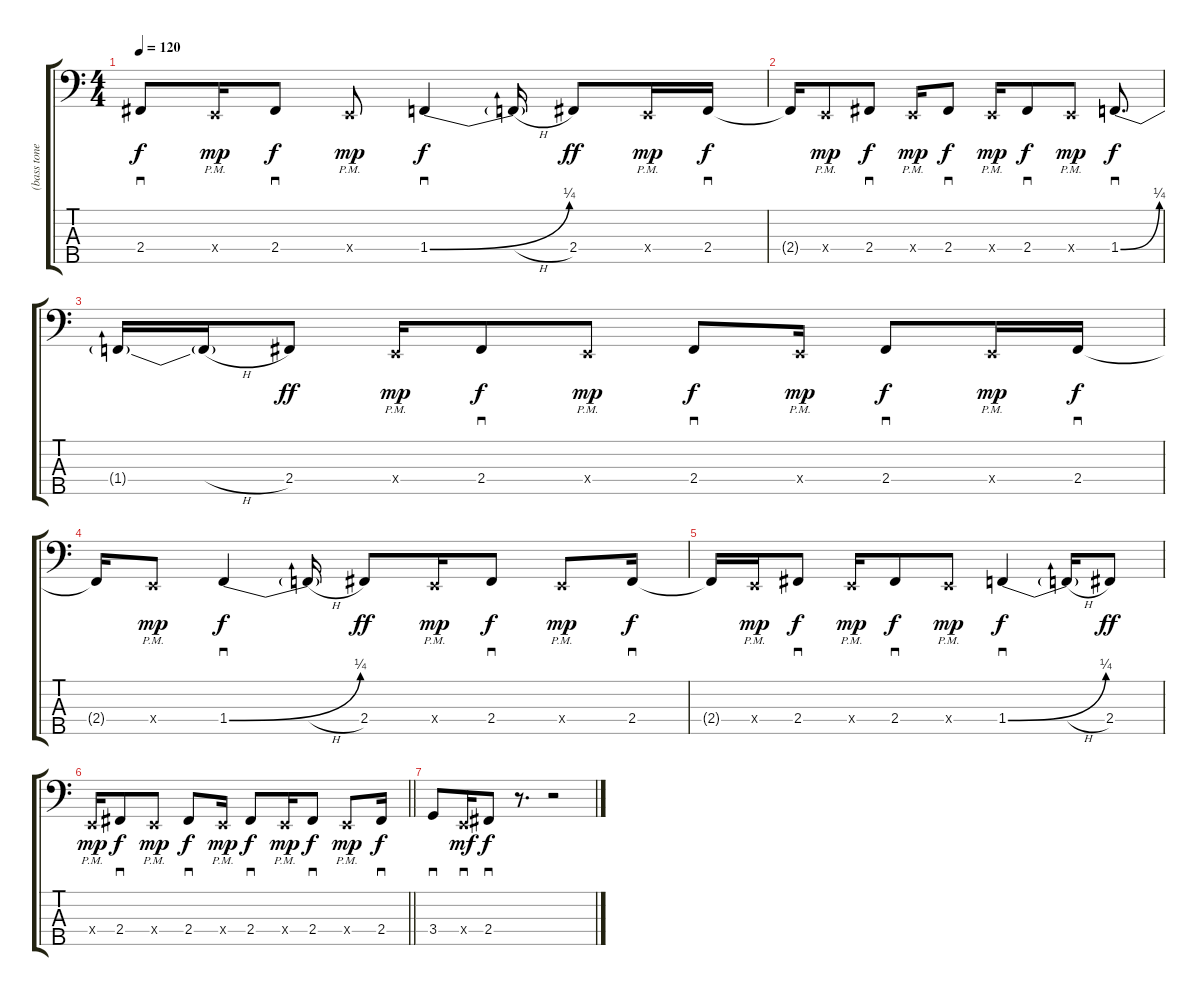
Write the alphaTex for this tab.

\track ("(bass tone)" "(bass tone") {instrument electricbasspick}
\staff {score tabs}
\tuning (G2 D2 A1 E1 B0) {hide}
\ts (4 4)
\tempo 120
\clef f4
\ks c
2.4.8{sd dy f} 0.4{pm x}.16{dy mp} 2.4.8{sd dy f} 0.4{pm x}.8{dy mp} 1.4{be (bend 0 0 60 1)}.4{sd dy f} 1.4{h t}.16 2.4.8{dy ff} 0.4{pm x}.16{dy mp} 2.4.16{sd dy f} |
2.4{t}.16 0.4{pm x}.8{dy mp} 2.4.8{sd dy f} 0.4{pm x}.16{dy mp} 2.4.8{sd dy f} 0.4{pm x}.16{dy mp} 2.4.8{sd dy f} 0.4{pm x}.8{dy mp} 1.4{be (bend 0 0 60 1)}.8{d sd dy f} |
1.4{t}.16 1.4{h t}.16 2.4.8{dy ff} 0.4{pm x}.16{dy mp} 2.4.8{sd dy f} 0.4{pm x}.8{dy mp} 2.4.8{sd dy f} 0.4{pm x}.16{dy mp} 2.4.8{sd dy f} 0.4{pm x}.16{dy mp} 2.4.16{sd dy f} |
2.4{t}.16 0.4{pm x}.8{dy mp} 1.4{be (bend 0 0 60 1)}.4{sd dy f} 1.4{h t}.16 2.4.8{dy ff} 0.4{pm x}.16{dy mp} 2.4.8{sd dy f} 0.4{pm x}.8{dy mp} 2.4.16{sd dy f} |
2.4{t}.16 0.4{pm x}.16{dy mp} 2.4.8{sd dy f} 0.4{pm x}.16{dy mp} 2.4.8{sd dy f} 0.4{pm x}.8{dy mp} 1.4{be (bend 0 0 60 1)}.4{sd dy f} 1.4{h t}.16 2.4.8{dy ff} |
\barLineRight lightlight
0.4{pm x}.16{dy mp} 2.4.8{sd dy f} 0.4{pm x}.8{dy mp} 2.4.8{sd dy f} 0.4{pm x}.16{dy mp} 2.4.8{sd dy f} 0.4{pm x}.16{dy mp} 2.4.8{sd dy f} 0.4{pm x}.8{dy mp} 2.4.16{sd dy f} |
3.4.8{sd} 0.4{x}.16{sd dy mf} 2.4.8{sd dy f} r.8{d} r.2
